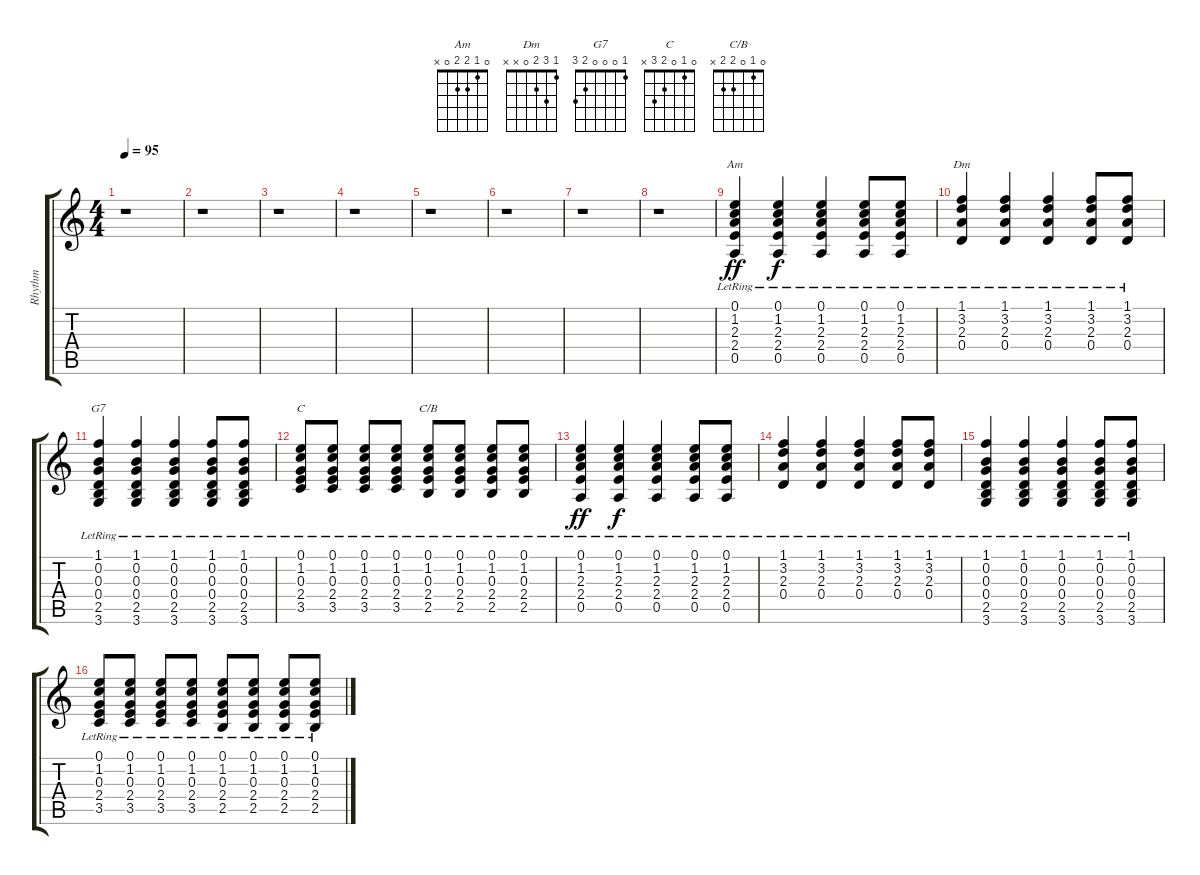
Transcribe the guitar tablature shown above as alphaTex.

\track ("Rhythm" "Rhythm") {instrument acousticguitarsteel}
\staff {score tabs}
\tuning (E4 B3 G3 D3 A2 E2) {hide}
\chord ("Am" 0 1 2 2 0 x)
\chord ("Dm" 1 3 2 0 x x)
\chord ("G7" 1 0 0 0 2 3)
\chord ("C" 0 1 0 2 3 x)
\chord ("C/B" 0 1 0 2 2 x)
\ts (4 4)
\tempo 95
\clef g2
\ks c
r.1{dy ff instrument acousticguitarsteel} |
r.1 |
r.1 |
r.1 |
r.1 |
r.1 |
r.1 |
r.1 |
(0.1{lr} 1.2{lr} 2.3{lr} 2.4{lr} 0.5{lr}).4{ch "Am"} (0.1{lr} 1.2{lr} 2.3{lr} 2.4{lr} 0.5{lr}).4{dy f} (0.1{lr} 1.2{lr} 2.3{lr} 2.4{lr} 0.5{lr}).4 (0.1{lr} 1.2{lr} 2.3{lr} 2.4{lr} 0.5{lr}).8 (0.1{lr} 1.2{lr} 2.3{lr} 2.4{lr} 0.5{lr}).8 |
(1.1{lr} 3.2{lr} 2.3{lr} 0.4{lr}).4{ch "Dm"} (1.1{lr} 3.2{lr} 2.3{lr} 0.4{lr}).4 (1.1{lr} 3.2{lr} 2.3{lr} 0.4{lr}).4 (1.1{lr} 3.2{lr} 2.3{lr} 0.4{lr}).8 (1.1{lr} 3.2{lr} 2.3{lr} 0.4{lr}).8 |
(1.1{lr} 0.2{lr} 0.3{lr} 0.4{lr} 2.5{lr} 3.6{lr}).4{ch "G7"} (1.1{lr} 0.2{lr} 0.3{lr} 0.4{lr} 2.5{lr} 3.6{lr}).4 (1.1{lr} 0.2{lr} 0.3{lr} 0.4{lr} 2.5{lr} 3.6{lr}).4 (1.1{lr} 0.2{lr} 0.3{lr} 0.4{lr} 2.5{lr} 3.6{lr}).8 (1.1{lr} 0.2{lr} 0.3{lr} 0.4{lr} 2.5{lr} 3.6{lr}).8 |
(0.1{lr} 1.2{lr} 0.3{lr} 2.4{lr} 3.5{lr}).8{ch "C"} (0.1{lr} 1.2{lr} 0.3{lr} 2.4{lr} 3.5{lr}).8 (0.1{lr} 1.2{lr} 0.3{lr} 2.4{lr} 3.5{lr}).8 (0.1{lr} 1.2{lr} 0.3{lr} 2.4{lr} 3.5{lr}).8 (0.1{lr} 1.2{lr} 0.3{lr} 2.4{lr} 2.5{lr}).8{ch "C/B"} (0.1{lr} 1.2{lr} 0.3{lr} 2.4{lr} 2.5{lr}).8 (0.1{lr} 1.2{lr} 0.3{lr} 2.4{lr} 2.5{lr}).8 (0.1{lr} 1.2{lr} 0.3{lr} 2.4{lr} 2.5{lr}).8 |
(0.1{lr} 1.2{lr} 2.3{lr} 2.4{lr} 0.5{lr}).4{dy ff} (0.1{lr} 1.2{lr} 2.3{lr} 2.4{lr} 0.5{lr}).4{dy f} (0.1{lr} 1.2{lr} 2.3{lr} 2.4{lr} 0.5{lr}).4 (0.1{lr} 1.2{lr} 2.3{lr} 2.4{lr} 0.5{lr}).8 (0.1{lr} 1.2{lr} 2.3{lr} 2.4{lr} 0.5{lr}).8 |
(1.1{lr} 3.2{lr} 2.3{lr} 0.4{lr}).4 (1.1{lr} 3.2{lr} 2.3{lr} 0.4{lr}).4 (1.1{lr} 3.2{lr} 2.3{lr} 0.4{lr}).4 (1.1{lr} 3.2{lr} 2.3{lr} 0.4{lr}).8 (1.1{lr} 3.2{lr} 2.3{lr} 0.4{lr}).8 |
(1.1{lr} 0.2{lr} 0.3{lr} 0.4{lr} 2.5{lr} 3.6{lr}).4 (1.1{lr} 0.2{lr} 0.3{lr} 0.4{lr} 2.5{lr} 3.6{lr}).4 (1.1{lr} 0.2{lr} 0.3{lr} 0.4{lr} 2.5{lr} 3.6{lr}).4 (1.1{lr} 0.2{lr} 0.3{lr} 0.4{lr} 2.5{lr} 3.6{lr}).8 (1.1{lr} 0.2{lr} 0.3{lr} 0.4{lr} 2.5{lr} 3.6{lr}).8 |
(0.1{lr} 1.2{lr} 0.3{lr} 2.4{lr} 3.5{lr}).8 (0.1{lr} 1.2{lr} 0.3{lr} 2.4{lr} 3.5{lr}).8 (0.1{lr} 1.2{lr} 0.3{lr} 2.4{lr} 3.5{lr}).8 (0.1{lr} 1.2{lr} 0.3{lr} 2.4{lr} 3.5{lr}).8 (0.1{lr} 1.2{lr} 0.3{lr} 2.4{lr} 2.5{lr}).8 (0.1{lr} 1.2{lr} 0.3{lr} 2.4{lr} 2.5{lr}).8 (0.1{lr} 1.2{lr} 0.3{lr} 2.4{lr} 2.5{lr}).8 (0.1{lr} 1.2{lr} 0.3{lr} 2.4{lr} 2.5{lr}).8
